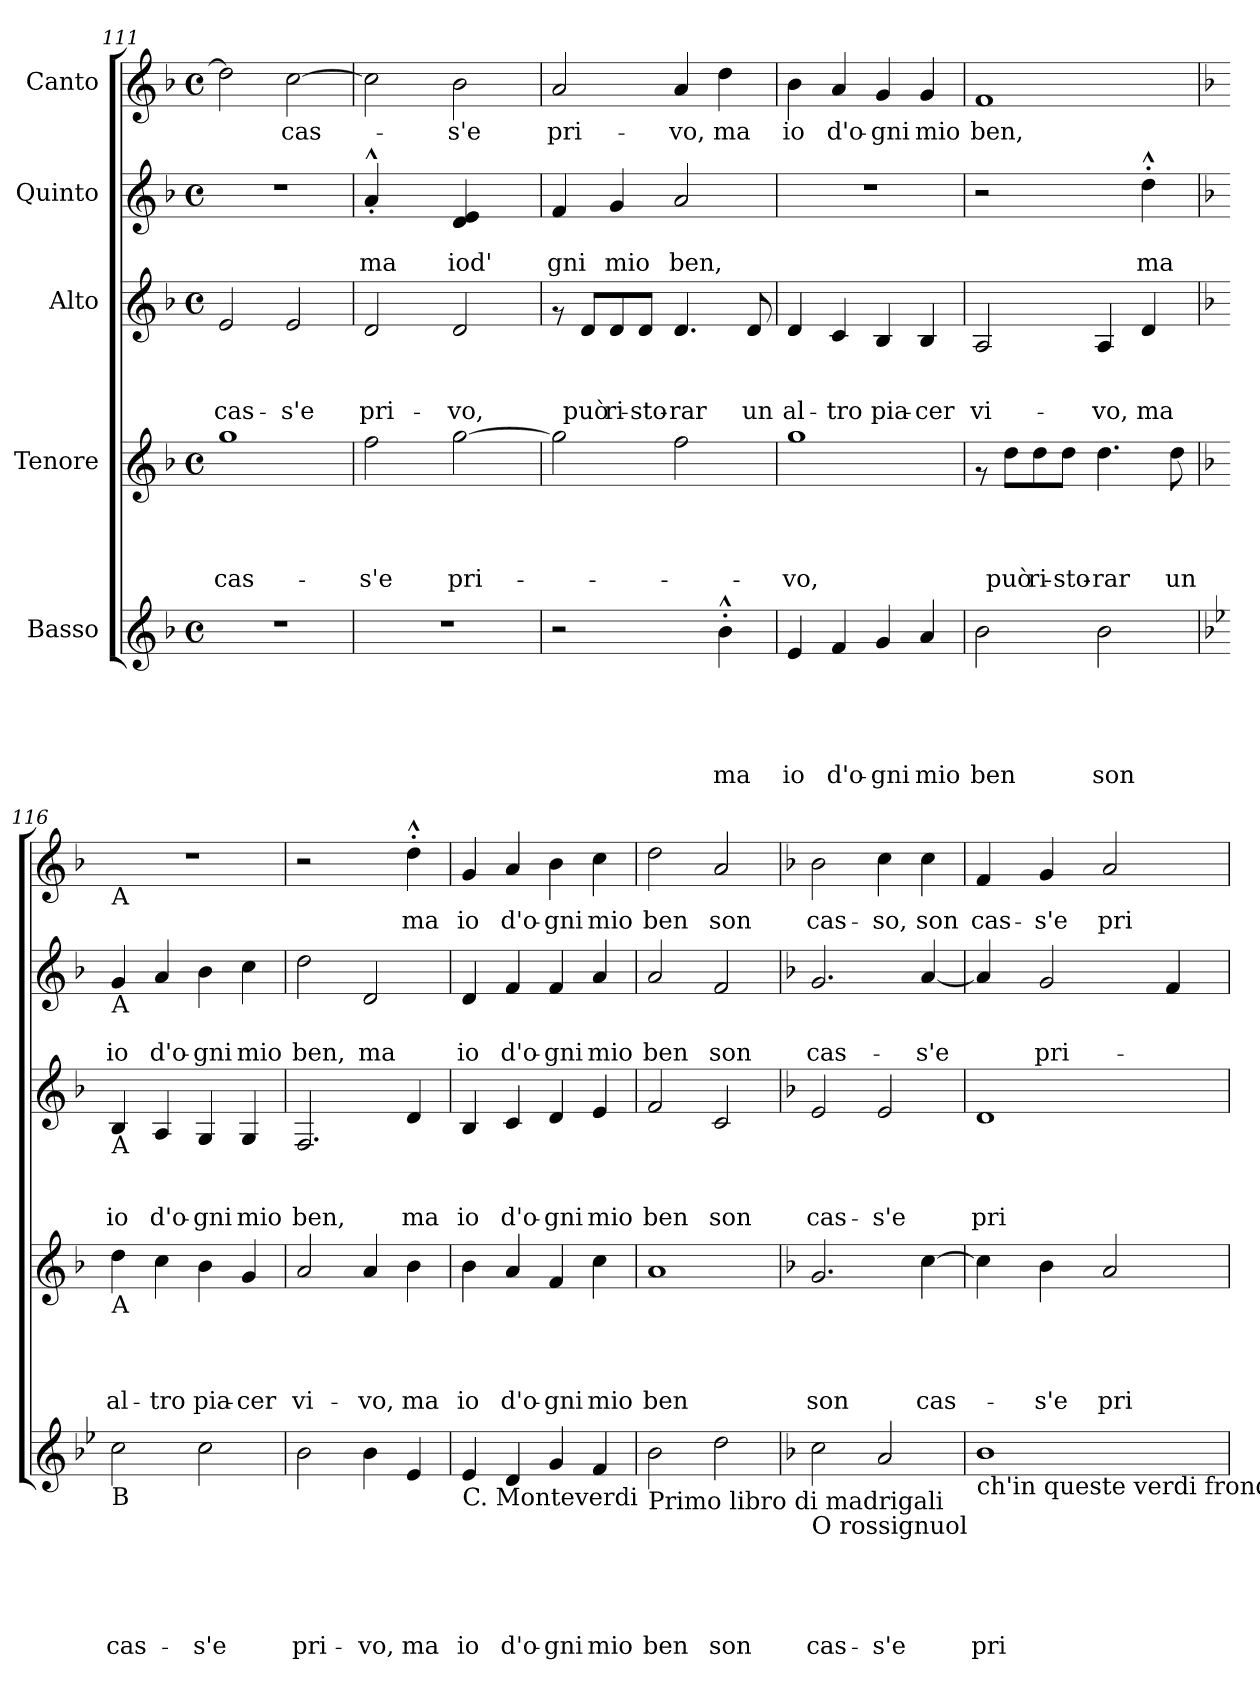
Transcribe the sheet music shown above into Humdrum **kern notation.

**kern	**text	**text	**text	**text	**text	**kern	**text	**text	**text	**text	**kern	**text	**text	**text	**kern	**text	**text	**kern	**text
*part5	*part5	*part5	*part5	*part5	*part5	*part4	*part4	*part4	*part4	*part4	*part3	*part3	*part3	*part3	*part2	*part2	*part2	*part1	*part1
*staff5	*staff5	*staff5	*staff5	*staff5	*staff5	*staff4	*staff4	*staff4	*staff4	*staff4	*staff3	*staff3	*staff3	*staff3	*staff2	*staff2	*staff2	*staff1	*staff1
*I"Basso	*	*	*	*	*	*I"Tenore	*	*	*	*	*I"Alto	*	*	*	*I"Quinto	*	*	*I"Canto	*
*clefG2	*	*	*	*	*	*clefG2	*	*	*	*	*clefG2	*	*	*	*clefG2	*	*	*clefG2	*
*k[b-]	*	*	*	*	*	*k[b-]	*	*	*	*	*k[b-]	*	*	*	*k[b-]	*	*	*k[b-]	*
*F:	*	*	*	*	*	*F:	*	*	*	*	*F:	*	*	*	*F:	*	*	*F:	*
*M4/4	*	*	*	*	*	*M4/4	*	*	*	*	*M4/4	*	*	*	*M4/4	*	*	*M4/4	*
*met(c)	*	*	*	*	*	*met(c)	*	*	*	*	*met(c)	*	*	*	*met(c)	*	*	*met(c)	*
=111	=111	=111	=111	=111	=111	=111	=111	=111	=111	=111	=111	=111	=111	=111	=111	=111	=111	=111	=111
!	!	!	!	!	!	!	!	!	!	!LO:LY:b	!	!	!	!LO:LY:b	!	!	!	!	!
1r	.	.	.	.	.	1gg	.	.	.	cas-	2e/	.	.	cas-	1r	.	.	2dd\]	.
!	!	!	!	!	!	!	!	!	!	!	!	!	!	!LO:LY:b	!	!	!	!	!LO:LY:b
.	.	.	.	.	.	.	.	.	.	.	2e/	.	.	-s'e	.	.	.	[>2cc\	cas-
=112	=112	=112	=112	=112	=112	=112	=112	=112	=112	=112	=112	=112	=112	=112	=112	=112	=112	=112	=112
!	!	!	!	!	!	!	!	!	!	!LO:LY:b	!	!	!	!LO:LY:b	!	!	!LO:LY:b	!	!
1r	.	.	.	.	.	2ff\	.	.	.	-s'e	2d/	.	.	pri-	4a^^<'</	.	ma	2cc\]	.
.	.	.	.	.	.	.	.	.	.	.	.	.	.	.	4ryy	.	.	.	.
!	!	!	!	!	!	!	!	!	!	!LO:LY:b	!	!	!	!LO:LY:b	!	!	!LO:LY:b	!	!LO:LY:b
.	.	.	.	.	.	[>2gg\	.	.	.	pri-	2d/	.	.	-vo,	4d/ 4e/	.	iod'	2b-\	-s'e
.	.	.	.	.	.	.	.	.	.	.	.	.	.	.	4ryy	.	.	.	.
=113	=113	=113	=113	=113	=113	=113	=113	=113	=113	=113	=113	=113	=113	=113	=113	=113	=113	=113	=113
!	!	!	!	!	!	!	!	!	!	!	!	!	!	!	!	!	!LO:LY:b	!	!LO:LY:b
2r	.	.	.	.	.	2gg\]	.	.	.	.	8rf	.	.	.	4f/	.	gni	2a/	pri-
!	!	!	!	!	!	!	!	!	!	!	!	!	!	!LO:LY:b	!	!	!	!	!
.	.	.	.	.	.	.	.	.	.	.	8d/L	.	.	può	.	.	.	.	.
!	!	!	!	!	!	!	!	!	!	!	!	!	!	!LO:LY:b	!	!	!LO:LY:b	!	!
.	.	.	.	.	.	.	.	.	.	.	8d/	.	.	ri-	4g/	.	mio	.	.
!	!	!	!	!	!	!	!	!	!	!	!	!	!	!LO:LY:b	!	!	!	!	!
.	.	.	.	.	.	.	.	.	.	.	8d/J	.	.	-sto-	.	.	.	.	.
!	!	!	!	!	!	!	!	!	!	!	!	!	!	!LO:LY:b	!	!	!LO:LY:b	!	!LO:LY:b
4ryy	.	.	.	.	.	2ff\	.	.	.	.	4.d/	.	.	-rar	2a/	.	ben,	4a/	-vo,
!	!	!	!	!	!LO:LY:b	!	!	!	!	!	!	!	!	!	!	!	!	!	!LO:LY:b
4b-^^>'>\	.	.	.	.	ma	.	.	.	.	.	.	.	.	.	.	.	.	4dd\	ma
!	!	!	!	!	!	!	!	!	!	!	!	!	!	!LO:LY:b	!	!	!	!	!
.	.	.	.	.	.	.	.	.	.	.	8d/	.	.	un	.	.	.	.	.
=114	=114	=114	=114	=114	=114	=114	=114	=114	=114	=114	=114	=114	=114	=114	=114	=114	=114	=114	=114
!	!	!	!	!	!LO:LY:b	!	!	!	!	!LO:LY:b	!	!	!	!LO:LY:b	!	!	!	!	!LO:LY:b
4e/	.	.	.	.	io	1gg	.	.	.	-vo,	4d/	.	.	al-	1r	.	.	4b-\	io
!	!	!	!	!	!LO:LY:b	!	!	!	!	!	!	!	!	!LO:LY:b	!	!	!	!	!LO:LY:b
4f/	.	.	.	.	d'o-	.	.	.	.	.	4c/	.	.	-tro	.	.	.	4a/	d'o-
!	!	!	!	!	!LO:LY:b	!	!	!	!	!	!	!	!	!LO:LY:b	!	!	!	!	!LO:LY:b
4g/	.	.	.	.	-gni	.	.	.	.	.	4B-/	.	.	pia-	.	.	.	4g/	-gni
!	!	!	!	!	!LO:LY:b	!	!	!	!	!	!	!	!	!LO:LY:b	!	!	!	!	!LO:LY:b
4a/	.	.	.	.	mio	.	.	.	.	.	4B-/	.	.	-cer	.	.	.	4g/	mio
=115	=115	=115	=115	=115	=115	=115	=115	=115	=115	=115	=115	=115	=115	=115	=115	=115	=115	=115	=115
!	!	!	!	!	!LO:LY:b	!	!	!	!	!	!	!	!	!LO:LY:b	!	!	!	!	!LO:LY:b
2b-\	.	.	.	.	ben	8rf	.	.	.	.	2A/	.	.	vi-	2r	.	.	1f	ben,
!	!	!	!	!	!	!	!	!	!	!LO:LY:b	!	!	!	!	!	!	!	!	!
.	.	.	.	.	.	8dd\L	.	.	.	può	.	.	.	.	.	.	.	.	.
!	!	!	!	!	!	!	!	!	!	!LO:LY:b	!	!	!	!	!	!	!	!	!
.	.	.	.	.	.	8dd\	.	.	.	ri-	.	.	.	.	.	.	.	.	.
!	!	!	!	!	!	!	!	!	!	!LO:LY:b	!	!	!	!	!	!	!	!	!
.	.	.	.	.	.	8dd\J	.	.	.	-sto-	.	.	.	.	.	.	.	.	.
!	!	!	!	!	!LO:LY:b	!	!	!	!	!LO:LY:b	!	!	!	!LO:LY:b	!	!	!	!	!
2b-\	.	.	.	.	son	4.dd\	.	.	.	-rar	4A/	.	.	-vo,	4ryy	.	.	.	.
!	!	!	!	!	!	!	!	!	!	!	!	!	!	!LO:LY:b	!	!	!LO:LY:b	!	!
.	.	.	.	.	.	.	.	.	.	.	4d/	.	.	ma	4dd^^>'>\	.	ma	.	.
!	!	!	!	!	!	!	!	!	!	!LO:LY:b	!	!	!	!	!	!	!	!	!
.	.	.	.	.	.	8dd\	.	.	.	un	.	.	.	.	.	.	.	.	.
!!LO:PB:g=z
=116	=116	=116	=116	=116	=116	=116	=116	=116	=116	=116	=116	=116	=116	=116	=116	=116	=116	=116	=116
*k[b-e-]	*	*	*	*	*	*	*	*	*	*	*	*	*	*	*	*	*	*	*
*B-:	*	*	*	*	*	*	*	*	*	*	*	*	*	*	*	*	*	*	*
!	!	!	!	!	!	!	!	!	!	!	!	!	!	!	!	!	!	!LO:TX:b:t=A	!
!	!	!	!	!	!	!	!	!	!	!	!	!	!	!	!LO:TX:b:t=A	!	!	!	!
!	!	!	!	!	!	!	!	!	!	!	!LO:TX:b:t=A	!	!	!	!	!	!	!	!
!	!	!	!	!	!	!LO:TX:b:t=A	!	!	!	!	!	!	!	!	!	!	!	!	!
!LO:TX:b:t=B	!	!	!	!	!	!	!	!	!	!	!	!	!	!	!	!	!	!	!
!	!	!	!	!	!LO:LY:b	!	!	!	!	!LO:LY:b	!	!	!	!LO:LY:b	!	!	!LO:LY:b	!	!
2cc\	.	.	.	.	cas-	4dd\	.	.	.	al-	4B-/	.	.	io	4g/	.	io	1r	.
!	!	!	!	!	!	!	!	!	!	!LO:LY:b	!	!	!	!LO:LY:b	!	!	!LO:LY:b	!	!
.	.	.	.	.	.	4cc\	.	.	.	-tro	4A/	.	.	d'o-	4a/	.	d'o-	.	.
!	!	!	!	!	!LO:LY:b	!	!	!	!	!LO:LY:b	!	!	!	!LO:LY:b	!	!	!LO:LY:b	!	!
2cc\	.	.	.	.	-s'e	4b-\	.	.	.	pia-	4G/	.	.	-gni	4b-\	.	-gni	.	.
!	!	!	!	!	!	!	!	!	!	!LO:LY:b	!	!	!	!LO:LY:b	!	!	!LO:LY:b	!	!
.	.	.	.	.	.	4g/	.	.	.	-cer	4G/	.	.	mio	4cc\	.	mio	.	.
=117	=117	=117	=117	=117	=117	=117	=117	=117	=117	=117	=117	=117	=117	=117	=117	=117	=117	=117	=117
!	!	!	!	!	!LO:LY:b	!	!	!	!	!LO:LY:b	!	!	!	!LO:LY:b	!	!	!LO:LY:b	!	!
2b-\	.	.	.	.	pri-	2a/	.	.	.	vi-	2.F/	.	.	ben,	2dd\	.	ben,	2r	.
!	!	!	!	!	!LO:LY:b	!	!	!	!	!LO:LY:b	!	!	!	!	!	!	!LO:LY:b	!	!
4b-\	.	.	.	.	-vo,	4a/	.	.	.	-vo,	.	.	.	.	2d/	.	ma	4ryy	.
!	!	!	!	!	!LO:LY:b	!	!	!	!	!LO:LY:b	!	!	!	!LO:LY:b	!	!	!	!	!LO:LY:b
4e-/	.	.	.	.	ma	4b-\	.	.	.	ma	4d/	.	.	ma	.	.	.	4dd^^>'>\	ma
=118	=118	=118	=118	=118	=118	=118	=118	=118	=118	=118	=118	=118	=118	=118	=118	=118	=118	=118	=118
!LO:TX:b:t=C. Monteverdi	!	!	!	!	!	!	!	!	!	!	!	!	!	!	!	!	!	!	!
!	!	!	!	!	!LO:LY:b	!	!	!	!	!LO:LY:b	!	!	!	!LO:LY:b	!	!	!LO:LY:b	!	!LO:LY:b
4e-/	.	.	.	.	io	4b-\	.	.	.	io	4B-/	.	.	io	4d/	.	io	4g/	io
!	!	!	!	!	!LO:LY:b	!	!	!	!	!LO:LY:b	!	!	!	!LO:LY:b	!	!	!LO:LY:b	!	!LO:LY:b
4d/	.	.	.	.	d'o-	4a/	.	.	.	d'o-	4c/	.	.	d'o-	4f/	.	d'o-	4a/	d'o-
!	!	!	!	!	!LO:LY:b	!	!	!	!	!LO:LY:b	!	!	!	!LO:LY:b	!	!	!LO:LY:b	!	!LO:LY:b
4g/	.	.	.	.	-gni	4f/	.	.	.	-gni	4d/	.	.	-gni	4f/	.	-gni	4b-\	-gni
!	!	!	!	!	!LO:LY:b	!	!	!	!	!LO:LY:b	!	!	!	!LO:LY:b	!	!	!LO:LY:b	!	!LO:LY:b
4f/	.	.	.	.	mio	4cc\	.	.	.	mio	4e/	.	.	mio	4a/	.	mio	4cc\	mio
=119	=119	=119	=119	=119	=119	=119	=119	=119	=119	=119	=119	=119	=119	=119	=119	=119	=119	=119	=119
!LO:TX:b:t=Primo libro di madrigali	!	!	!	!	!	!	!	!	!	!	!	!	!	!	!	!	!	!	!
!	!	!	!	!	!LO:LY:b	!	!	!	!	!LO:LY:b	!	!	!	!LO:LY:b	!	!	!LO:LY:b	!	!LO:LY:b
2b-\	.	.	.	.	ben	1a	.	.	.	ben	2f/	.	.	ben	2a/	.	ben	2dd\	ben
!	!	!	!	!	!LO:LY:b	!	!	!	!	!	!	!	!	!LO:LY:b	!	!	!LO:LY:b	!	!LO:LY:b
2dd\	.	.	.	.	son	.	.	.	.	.	2c/	.	.	son	2f/	.	son	2a/	son
=120	=120	=120	=120	=120	=120	=120	=120	=120	=120	=120	=120	=120	=120	=120	=120	=120	=120	=120	=120
*k[b-]	*	*	*	*	*	*	*	*	*	*	*	*	*	*	*	*	*	*	*
*F:	*	*	*	*	*	*	*	*	*	*	*	*	*	*	*	*	*	*	*
!LO:TX:b:t=O rossignuol	!	!	!	!	!	!	!	!	!	!	!	!	!	!	!	!	!	!	!
!	!	!	!	!	!LO:LY:b	!	!	!	!	!LO:LY:b	!	!	!	!LO:LY:b	!	!	!LO:LY:b	!	!LO:LY:b
2cc\	.	.	.	.	cas-	2.g/	.	.	.	son	2e/	.	.	cas-	2.g/	.	cas-	2b-\	cas-
!	!	!	!	!	!LO:LY:b	!	!	!	!	!	!	!	!	!LO:LY:b	!	!	!	!	!LO:LY:b
2a/	.	.	.	.	-s'e	.	.	.	.	.	2e/	.	.	-s'e	.	.	.	4cc\	-so,
!	!	!	!	!	!	!	!	!	!	!LO:LY:b	!	!	!	!	!	!	!LO:LY:b	!	!LO:LY:b
.	.	.	.	.	.	[>4cc\	.	.	.	cas-	.	.	.	.	[<4a/	.	-s'e	4cc\	son
=121	=121	=121	=121	=121	=121	=121	=121	=121	=121	=121	=121	=121	=121	=121	=121	=121	=121	=121	=121
!LO:TX:b:t=ch'in queste verdi fronde	!	!	!	!	!	!	!	!	!	!	!	!	!	!	!	!	!	!	!
!	!	!	!	!	!LO:LY:b	!	!	!	!	!	!	!	!	!LO:LY:b	!	!	!	!	!LO:LY:b
1b-	.	.	.	.	pri-	4cc\]	.	.	.	.	1d	.	.	pri-	4a/]	.	.	4f/	cas-
!	!	!	!	!	!	!	!	!	!	!LO:LY:b	!	!	!	!	!	!	!LO:LY:b	!	!LO:LY:b
.	.	.	.	.	.	4b-\	.	.	.	-s'e	.	.	.	.	2g/	.	pri-	4g/	-s'e
!	!	!	!	!	!	!	!	!	!	!LO:LY:b	!	!	!	!	!	!	!	!	!LO:LY:b
.	.	.	.	.	.	2a/	.	.	.	pri-	.	.	.	.	.	.	.	2a/	pri-
.	.	.	.	.	.	.	.	.	.	.	.	.	.	.	4f/	.	.	.	.
=	=	=	=	=	=	=	=	=	=	=	=	=	=	=	=	=	=	=	=
*-	*-	*-	*-	*-	*-	*-	*-	*-	*-	*-	*-	*-	*-	*-	*-	*-	*-	*-	*-
